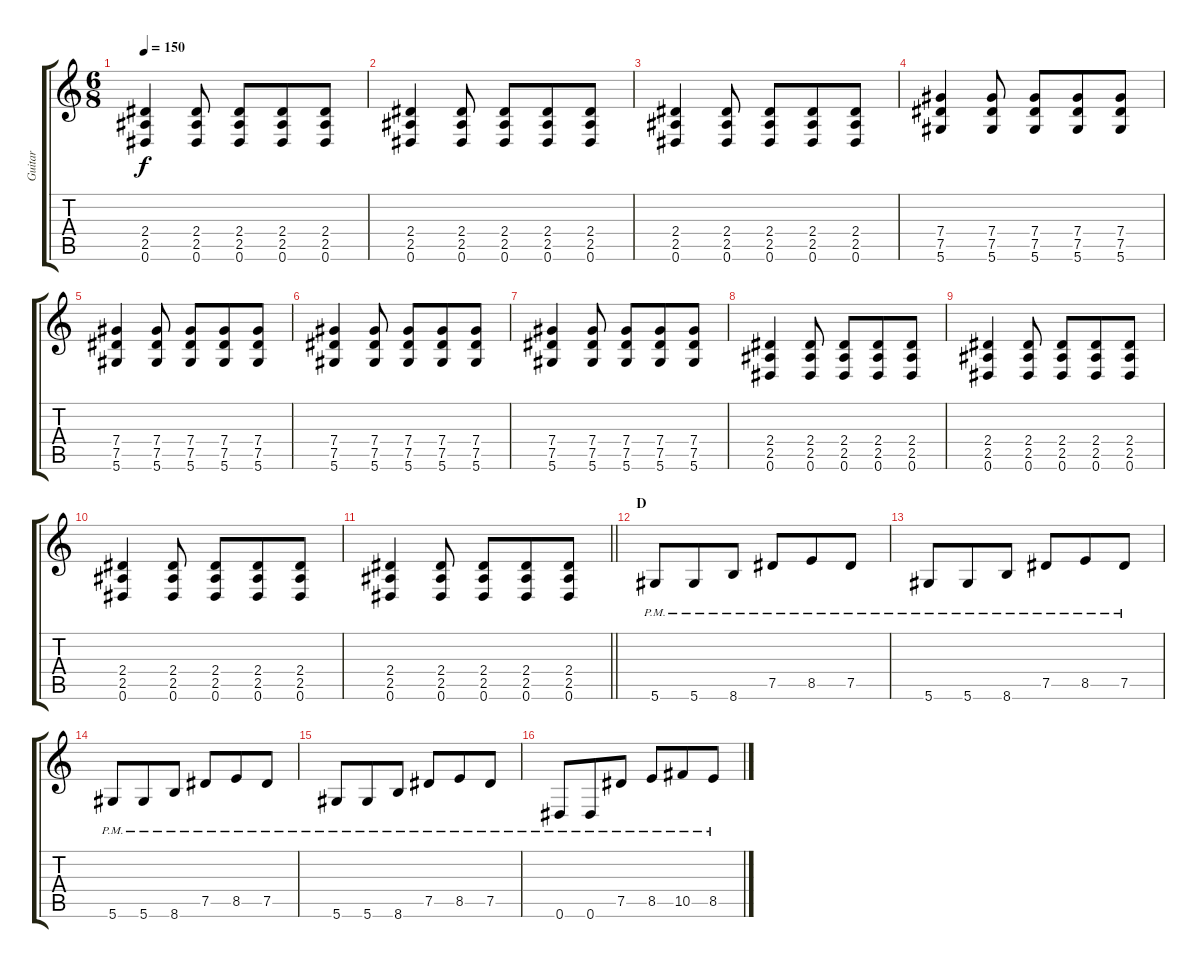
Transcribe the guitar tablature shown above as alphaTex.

\track ("Guitar" "Guitar") {instrument distortionguitar}
\staff {score tabs}
\tuning (Eb4 Bb3 Gb3 Db3 Ab2 Eb2) {hide}
\ts (6 8)
\tempo 150
\clef g2
\ks c
(2.4 2.5 0.6).4{dy f} (2.4 2.5 0.6).8 (2.4 2.5 0.6).8 (2.4 2.5 0.6).8 (2.4 2.5 0.6).8 |
(2.4 2.5 0.6).4 (2.4 2.5 0.6).8 (2.4 2.5 0.6).8 (2.4 2.5 0.6).8 (2.4 2.5 0.6).8 |
(2.4 2.5 0.6).4 (2.4 2.5 0.6).8 (2.4 2.5 0.6).8 (2.4 2.5 0.6).8 (2.4 2.5 0.6).8 |
(7.4 7.5 5.6).4 (7.4 7.5 5.6).8 (7.4 7.5 5.6).8 (7.4 7.5 5.6).8 (7.4 7.5 5.6).8 |
(7.4 7.5 5.6).4 (7.4 7.5 5.6).8 (7.4 7.5 5.6).8 (7.4 7.5 5.6).8 (7.4 7.5 5.6).8 |
(7.4 7.5 5.6).4 (7.4 7.5 5.6).8 (7.4 7.5 5.6).8 (7.4 7.5 5.6).8 (7.4 7.5 5.6).8 |
(7.4 7.5 5.6).4 (7.4 7.5 5.6).8 (7.4 7.5 5.6).8 (7.4 7.5 5.6).8 (7.4 7.5 5.6).8 |
(2.4 2.5 0.6).4 (2.4 2.5 0.6).8 (2.4 2.5 0.6).8 (2.4 2.5 0.6).8 (2.4 2.5 0.6).8 |
(2.4 2.5 0.6).4 (2.4 2.5 0.6).8 (2.4 2.5 0.6).8 (2.4 2.5 0.6).8 (2.4 2.5 0.6).8 |
(2.4 2.5 0.6).4 (2.4 2.5 0.6).8 (2.4 2.5 0.6).8 (2.4 2.5 0.6).8 (2.4 2.5 0.6).8 |
\barLineRight lightlight
(2.4 2.5 0.6).4 (2.4 2.5 0.6).8 (2.4 2.5 0.6).8 (2.4 2.5 0.6).8 (2.4 2.5 0.6).8 |
\section ("" "D")
5.6{pm}.8 5.6{pm}.8 8.6{pm}.8 7.5{pm}.8 8.5{pm}.8 7.5{pm}.8 |
5.6{pm}.8 5.6{pm}.8 8.6{pm}.8 7.5{pm}.8 8.5{pm}.8 7.5{pm}.8 |
5.6{pm}.8 5.6{pm}.8 8.6{pm}.8 7.5{pm}.8 8.5{pm}.8 7.5{pm}.8 |
5.6{pm}.8 5.6{pm}.8 8.6{pm}.8 7.5{pm}.8 8.5{pm}.8 7.5{pm}.8 |
0.6{pm}.8 0.6{pm}.8 7.5{pm}.8 8.5{pm}.8 10.5{pm}.8 8.5{pm}.8
